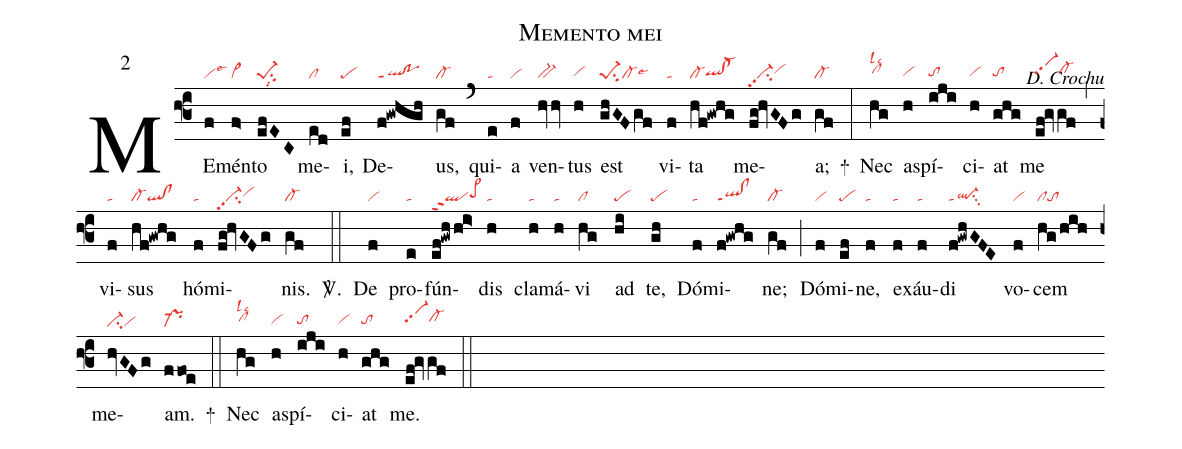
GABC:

name: Memento mei;
commentary: D. Crochu;
mode: 2;
nabc-lines:1;
%%
(f3)
ME(f|vilse3)mén(f>|vi>)to(efEC|pe-1su2lsi8) me(ed|cl)i,(ef|pe) De(f!gwhgh|ql!poppt1)us,(gf|cl-) (`)
qui(e|ta)a(f|vi) ven(hvhv|bv-)tus(h|vihg) est(ghGFgf|pe-1su2cl-lse6) vi(f|ta)ta(hf!gwhg|cl-qlhg!cl-hg) me(fg!hvGFg|vi-pp2su2vihh)a;(gf|cl-) +(:)
Nec(hg|clhhlsl2lsc2) as(h|vihg)pí(iji|tohg)ci(h|vihg)at(ghg|tohg) me(ef!gvgf|vi-hhpp2cl-hh) (,)
vi(f|ta)sus(hf!gwhg|cl-ql!cl) hó(f|ta)mi(fg!hvGFg|vi-pp2su2vihh)nis.(gf|cl-) <sp>V/</sp>.(::)
De(f|vi) pro(e|ta)fún(ef!gwhhi>|qlppt2pe>hh)dis(h|ta) cla(h|ta)má(h|ta)vi(hg|cl) ad(hi|pe) te,(gh|pe) Dó(f|ta)mi(f!gwhg|ql!clppt1)ne;(gf|cl-) (;)
Dó(f|vi)mi(ef|pe)ne,(f|ta) e(f|ta)xáu(f|ta)di(f!gwhGFE|ql-ppt1su3) vo(f|vi)cem(hg/hih|clto) me(hvGFg|ci-vi)am.(ffoe|pr-) +(::)
Nec(hg|clhhlsl2lsc2) as(h|vihg)pí(iji|tohg)ci(h|vihg)at(ghg|tohg) me.(ef!gvgf|vi-hhpp2cl-hh) (::)
